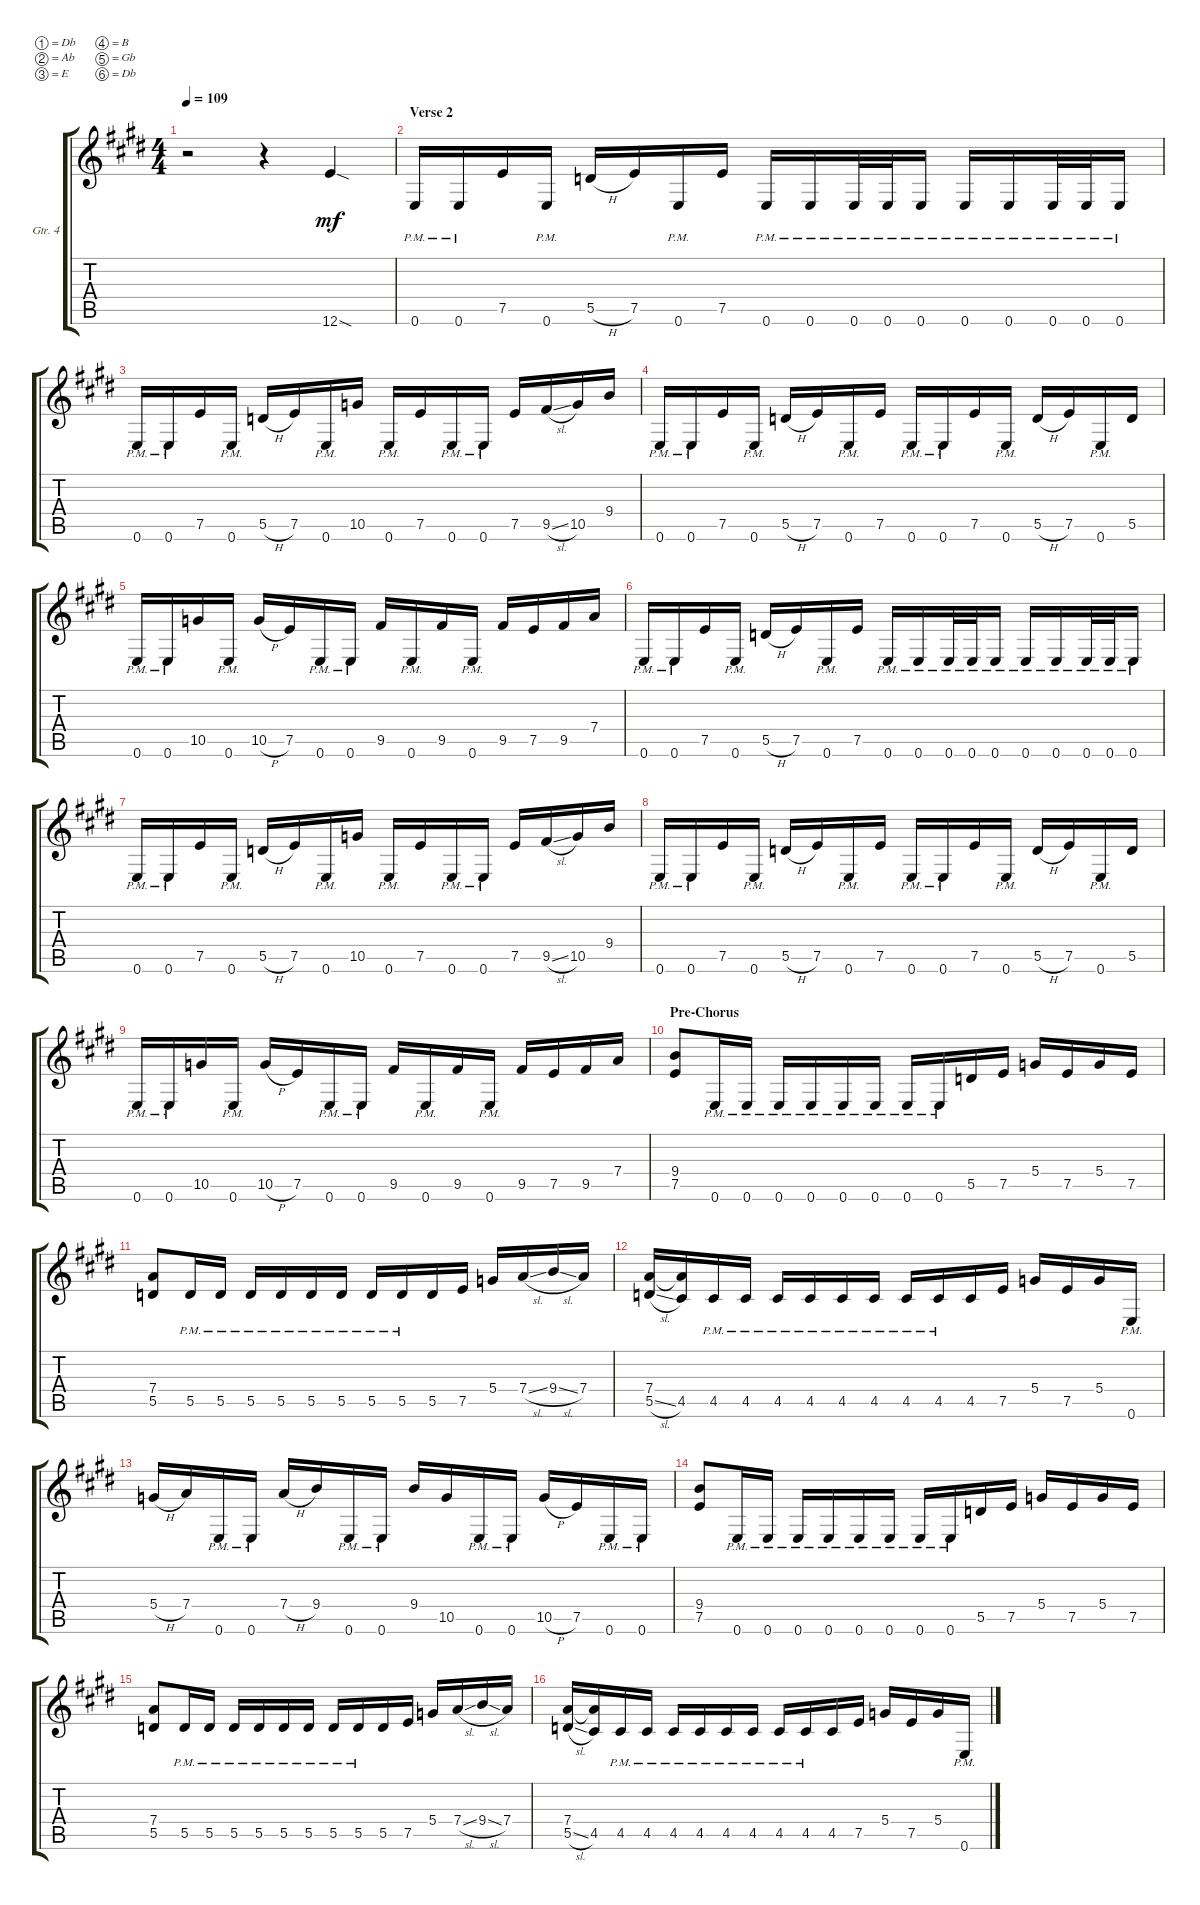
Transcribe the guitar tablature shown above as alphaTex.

\defaultSystemsLayout 4
\bracketExtendMode groupsimilarinstruments
\firstSystemTrackNameOrientation horizontal
\otherSystemsTrackNameOrientation horizontal
\track ("Guitar 4" "Gtr. 4") {instrument distortionguitar}
\staff {score tabs}
\tuning (Db4 Ab3 E3 B2 Gb2 Db2)
\displaytranspose 15
\ts (4 4)
\tempo 109
\clef g2
\ks c#minor
r.2{dy mf} r.4 12.6{sod}.4 |
\section ("" "Verse 2")
0.6{pm}.16 0.6{pm}.16 7.5.16 0.6{pm}.16 5.5{h}.16 7.5.16 0.6{pm}.16 7.5.16 0.6{pm}.16 0.6{pm}.16 0.6{pm}.32 0.6{pm}.32 0.6{pm}.16 0.6{pm}.16 0.6{pm}.16 0.6{pm}.32 0.6{pm}.32 0.6{pm}.16 |
0.6{pm}.16 0.6{pm}.16 7.5.16 0.6{pm}.16 5.5{h}.16 7.5.16 0.6{pm}.16 10.5.16 0.6{pm}.16 7.5.16 0.6{pm}.16 0.6{pm}.16 7.5.16 9.5{sl}.16 10.5.16 9.4.16 |
0.6{pm}.16 0.6{pm}.16 7.5.16 0.6{pm}.16 5.5{h}.16 7.5.16 0.6{pm}.16 7.5.16 0.6{pm}.16 0.6{pm}.16 7.5.16 0.6{pm}.16 5.5{h}.16 7.5.16 0.6{pm}.16 5.5.16 |
0.6{pm}.16 0.6{pm}.16 10.5.16 0.6{pm}.16 10.5{h}.16 7.5.16 0.6{pm}.16 0.6{pm}.16 9.5.16 0.6{pm}.16 9.5.16 0.6{pm}.16 9.5.16 7.5.16 9.5.16 7.4.16 |
0.6{pm}.16 0.6{pm}.16 7.5.16 0.6{pm}.16 5.5{h}.16 7.5.16 0.6{pm}.16 7.5.16 0.6{pm}.16 0.6{pm}.16 0.6{pm}.32 0.6{pm}.32 0.6{pm}.16 0.6{pm}.16 0.6{pm}.16 0.6{pm}.32 0.6{pm}.32 0.6{pm}.16 |
0.6{pm}.16 0.6{pm}.16 7.5.16 0.6{pm}.16 5.5{h}.16 7.5.16 0.6{pm}.16 10.5.16 0.6{pm}.16 7.5.16 0.6{pm}.16 0.6{pm}.16 7.5.16 9.5{sl}.16 10.5.16 9.4.16 |
0.6{pm}.16 0.6{pm}.16 7.5.16 0.6{pm}.16 5.5{h}.16 7.5.16 0.6{pm}.16 7.5.16 0.6{pm}.16 0.6{pm}.16 7.5.16 0.6{pm}.16 5.5{h}.16 7.5.16 0.6{pm}.16 5.5.16 |
0.6{pm}.16 0.6{pm}.16 10.5.16 0.6{pm}.16 10.5{h}.16 7.5.16 0.6{pm}.16 0.6{pm}.16 9.5.16 0.6{pm}.16 9.5.16 0.6{pm}.16 9.5.16 7.5.16 9.5.16 7.4.16 |
\section ("" "Pre-Chorus")
(7.5 9.4).8 0.6{pm}.16 0.6{pm}.16 0.6{pm}.16 0.6{pm}.16 0.6{pm}.16 0.6{pm}.16 0.6{pm}.16 0.6{pm}.16 5.5.16 7.5.16 5.4.16 7.5.16 5.4.16 7.5.16 |
(7.4 5.5).8 5.5{pm}.16 5.5{pm}.16 5.5{pm}.16 5.5{pm}.16 5.5{pm}.16 5.5{pm}.16 5.5{pm}.16 5.5{pm}.16 5.5.16 7.5.16 5.4.16 7.4{sl}.16 9.4{sl}.16 7.4.16 |
(7.4 5.5{sl}).16 (4.5 7.4{t}).16 4.5{pm}.16 4.5{pm}.16 4.5{pm}.16 4.5{pm}.16 4.5{pm}.16 4.5{pm}.16 4.5{pm}.16 4.5{pm}.16 4.5.16 7.5.16 5.4.16 7.5.16 5.4.16 0.6{pm}.16 |
5.4{h}.16 7.4.16 0.6{pm}.16 0.6{pm}.16 7.4{h}.16 9.4.16 0.6{pm}.16 0.6{pm}.16 9.4.16 10.5.16 0.6{pm}.16 0.6{pm}.16 10.5{h}.16 7.5.16 0.6{pm}.16 0.6{pm}.16 |
(7.5 9.4).8 0.6{pm}.16 0.6{pm}.16 0.6{pm}.16 0.6{pm}.16 0.6{pm}.16 0.6{pm}.16 0.6{pm}.16 0.6{pm}.16 5.5.16 7.5.16 5.4.16 7.5.16 5.4.16 7.5.16 |
(7.4 5.5).8 5.5{pm}.16 5.5{pm}.16 5.5{pm}.16 5.5{pm}.16 5.5{pm}.16 5.5{pm}.16 5.5{pm}.16 5.5{pm}.16 5.5.16 7.5.16 5.4.16 7.4{sl}.16 9.4{sl}.16 7.4.16 |
(7.4 5.5{sl}).16 (4.5 7.4{t}).16 4.5{pm}.16 4.5{pm}.16 4.5{pm}.16 4.5{pm}.16 4.5{pm}.16 4.5{pm}.16 4.5{pm}.16 4.5{pm}.16 4.5.16 7.5.16 5.4.16 7.5.16 5.4.16 0.6{pm}.16
